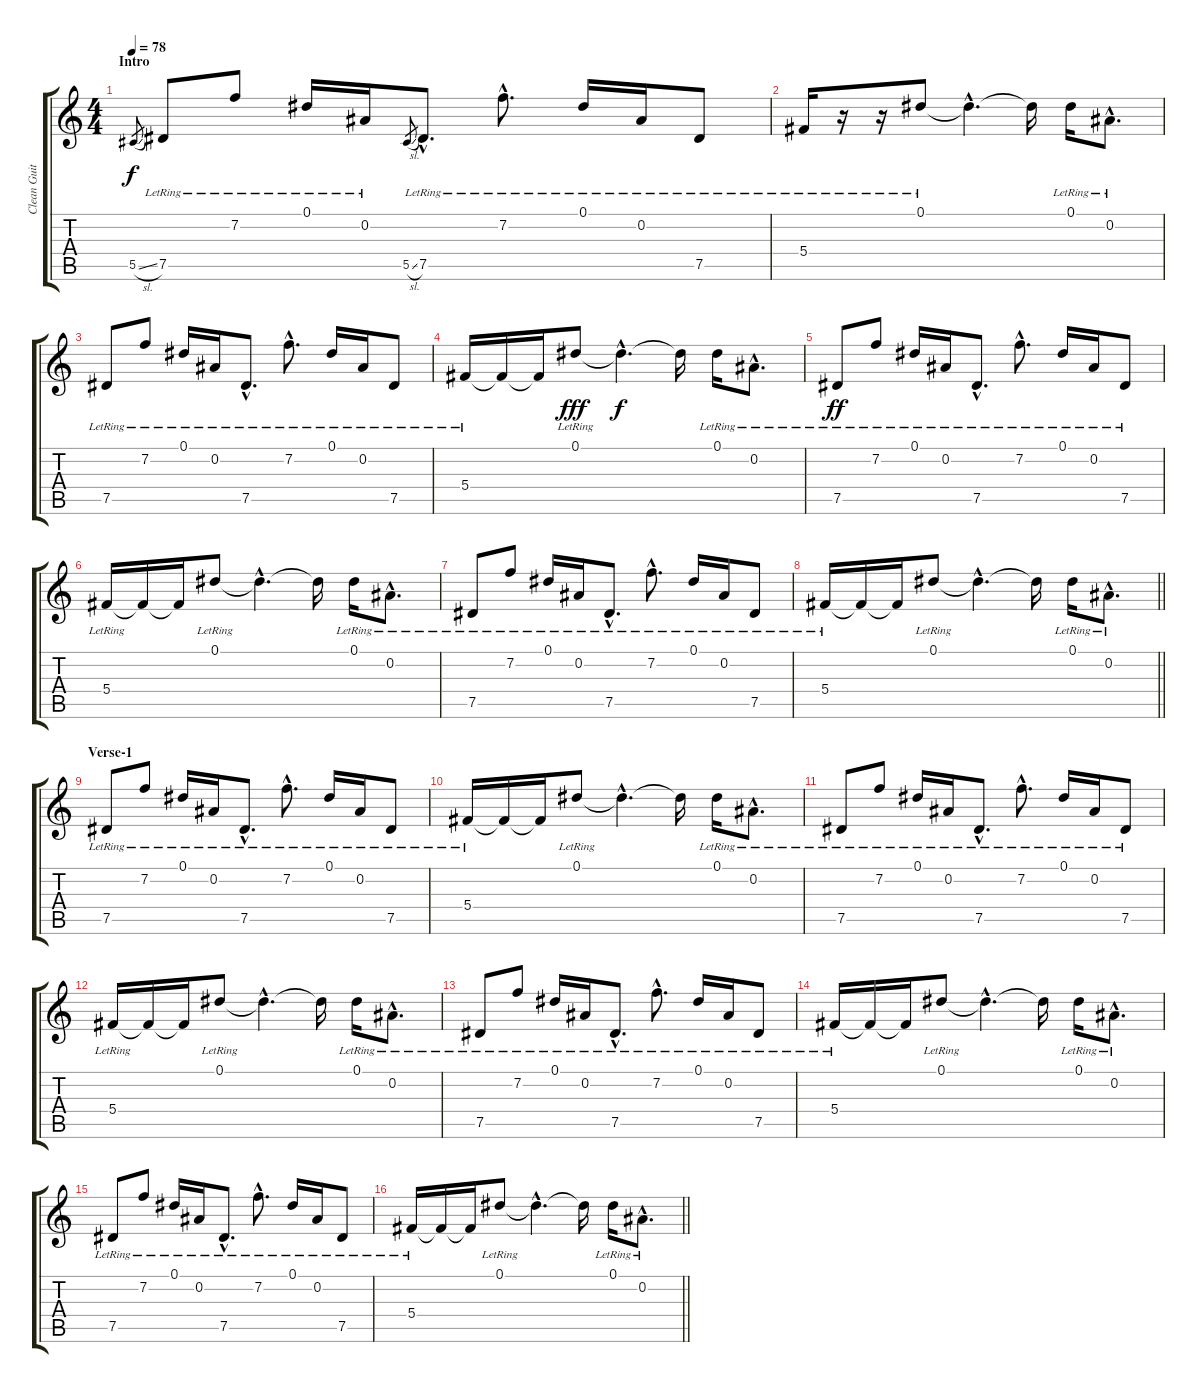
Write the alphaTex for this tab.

\track ("Clean Guitar" "Clean Guit") {instrument electricguitarclean}
\staff {score tabs}
\tuning (Eb4 Bb3 Gb3 Db3 Ab2 Eb2) {hide}
\ts (4 4)
\section ("" "Intro")
\tempo 78
\clef g2
\ks c
5.5{sl}.8{gr dy f instrument electricguitarclean} 7.5{lr}.8 7.2{lr}.8 0.1{lr}.16 0.2{lr}.16 5.5{sl}.8{gr} 7.5{hac lr}.8{d} 7.2{hac lr}.8{d} 0.1{lr}.16 0.2{lr}.16 7.5{lr}.8 |
5.4{lr}.16 r.16 r.16 0.1{lr}.8 0.1{hac t}.4{d} 0.1{t}.16 0.1{lr}.16 0.2{hac lr}.8{d} |
7.5{lr}.8 7.2{lr}.8 0.1{lr}.16 0.2{lr}.16 7.5{hac lr}.8{d} 7.2{hac lr}.8{d} 0.1{lr}.16 0.2{lr}.16 7.5{lr}.8 |
5.4{lr}.16 5.4{t}.16 5.4{t}.16 0.1{lr}.8{dy fff} 0.1{hac t}.4{d dy f} 0.1{t}.16 0.1{lr}.16 0.2{hac lr}.8{d} |
7.5{lr}.8{dy ff} 7.2{lr}.8 0.1{lr}.16 0.2{lr}.16 7.5{hac lr}.8{d} 7.2{hac lr}.8{d} 0.1{lr}.16 0.2{lr}.16 7.5{lr}.8 |
5.4{lr}.16 5.4{t}.16 5.4{t}.16 0.1{lr}.8 0.1{hac t}.4{d} 0.1{t}.16 0.1{lr}.16 0.2{hac lr}.8{d} |
7.5{lr}.8 7.2{lr}.8 0.1{lr}.16 0.2{lr}.16 7.5{hac lr}.8{d} 7.2{hac lr}.8{d} 0.1{lr}.16 0.2{lr}.16 7.5{lr}.8 |
\barLineRight lightlight
5.4{lr}.16 5.4{t}.16 5.4{t}.16 0.1{lr}.8 0.1{hac t}.4{d} 0.1{t}.16 0.1{lr}.16 0.2{hac lr}.8{d} |
\section ("" "Verse-1")
7.5{lr}.8 7.2{lr}.8 0.1{lr}.16 0.2{lr}.16 7.5{hac lr}.8{d} 7.2{hac lr}.8{d} 0.1{lr}.16 0.2{lr}.16 7.5{lr}.8 |
5.4{lr}.16 5.4{t}.16 5.4{t}.16 0.1{lr}.8 0.1{hac t}.4{d} 0.1{t}.16 0.1{lr}.16 0.2{hac lr}.8{d} |
7.5{lr}.8 7.2{lr}.8 0.1{lr}.16 0.2{lr}.16 7.5{hac lr}.8{d} 7.2{hac lr}.8{d} 0.1{lr}.16 0.2{lr}.16 7.5{lr}.8 |
5.4{lr}.16 5.4{t}.16 5.4{t}.16 0.1{lr}.8 0.1{hac t}.4{d} 0.1{t}.16 0.1{lr}.16 0.2{hac lr}.8{d} |
7.5{lr}.8 7.2{lr}.8 0.1{lr}.16 0.2{lr}.16 7.5{hac lr}.8{d} 7.2{hac lr}.8{d} 0.1{lr}.16 0.2{lr}.16 7.5{lr}.8 |
5.4{lr}.16 5.4{t}.16 5.4{t}.16 0.1{lr}.8 0.1{hac t}.4{d} 0.1{t}.16 0.1{lr}.16 0.2{hac lr}.8{d} |
7.5{lr}.8 7.2{lr}.8 0.1{lr}.16 0.2{lr}.16 7.5{hac lr}.8{d} 7.2{hac lr}.8{d} 0.1{lr}.16 0.2{lr}.16 7.5{lr}.8 |
\barLineRight lightlight
5.4{lr}.16 5.4{t}.16 5.4{t}.16 0.1{lr}.8 0.1{hac t}.4{d} 0.1{t}.16 0.1{lr}.16 0.2{hac lr}.8{d}
